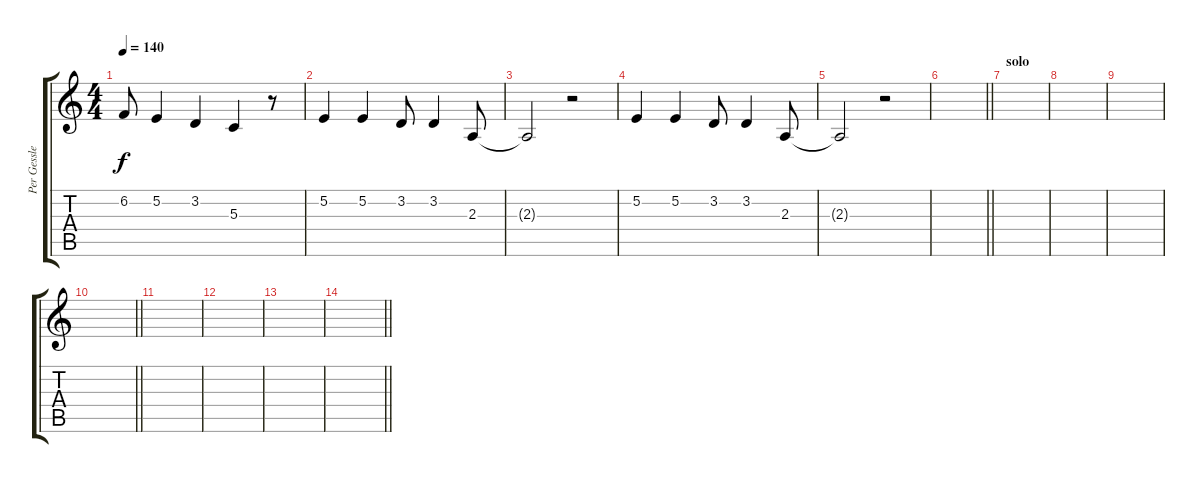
\track ("Per Gessle" "Per Gessle") {instrument lead6voice}
\staff {score tabs}
\tuning (E4 B3 G3 D3 A2 E2) {hide}
\ts (4 4)
\tempo 140
\clef g2
\ks c
6.2{t}.8{dy f} 5.2.4 3.2.4 5.3.4 r.8 |
5.2.4 5.2.4 3.2.8 3.2.4 2.3.8 |
2.3{t}.2 r.2 |
5.2.4 5.2.4 3.2.8 3.2.4 2.3.8 |
2.3{t}.2 r.2 |
\barLineRight lightlight
|
\section ("" "solo")
|
|
|
\barLineRight lightlight
|
|
|
|
\barLineRight lightlight
